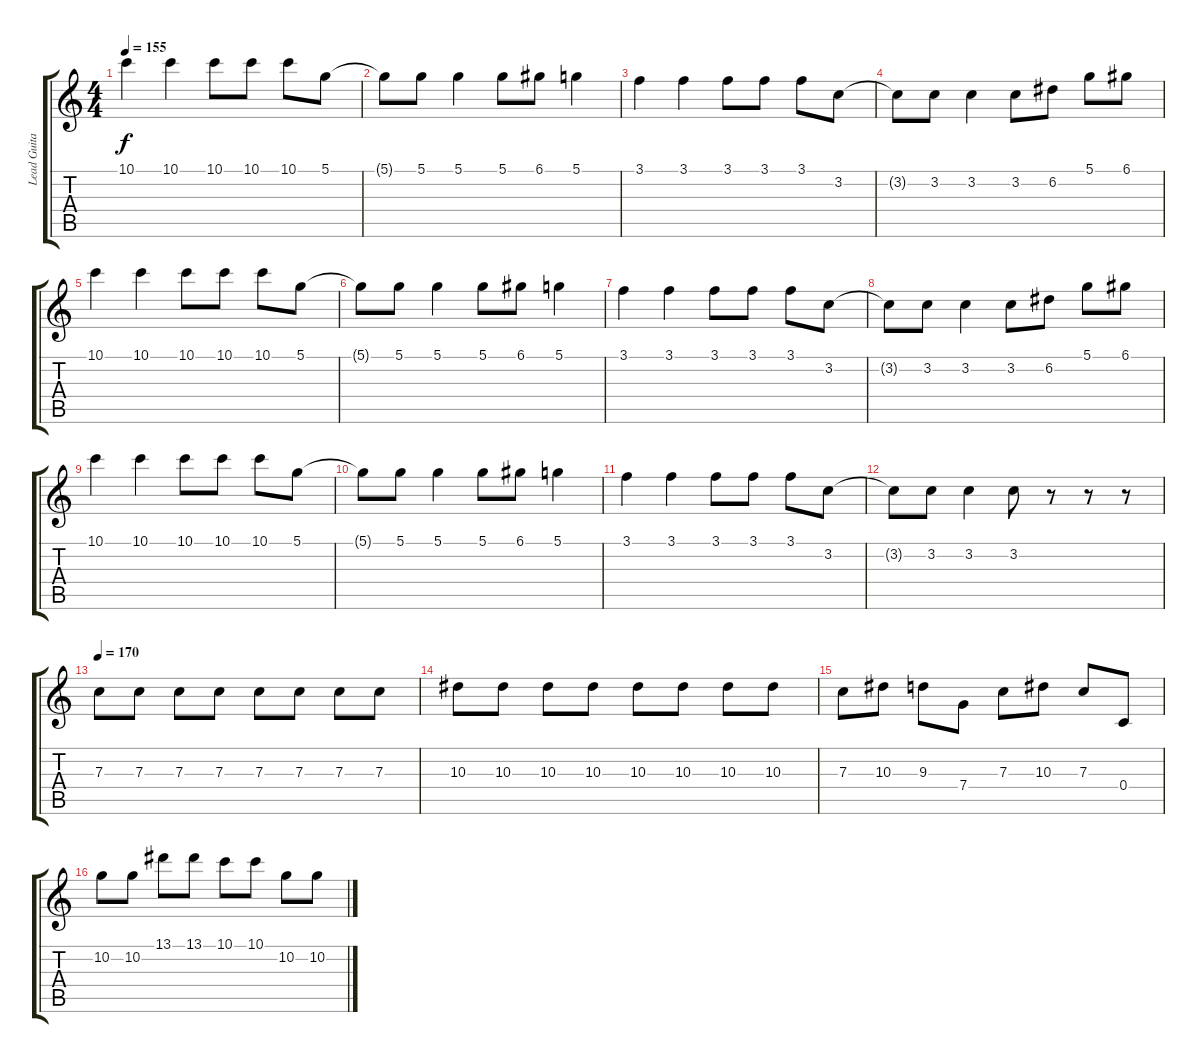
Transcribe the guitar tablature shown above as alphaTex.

\track ("Lead Guitar" "Lead Guita") {instrument distortionguitar}
\staff {score tabs}
\tuning (D4 A3 F3 C3 G2 C2) {hide}
\ts (4 4)
\tempo 155
\clef g2
\ks c
10.1.4{dy f} 10.1.4 10.1.8 10.1.8 10.1.8 5.1.8 |
5.1{t}.8 5.1.8 5.1.4 5.1.8 6.1.8 5.1.4 |
3.1.4 3.1.4 3.1.8 3.1.8 3.1.8 3.2.8 |
3.2{t}.8 3.2.8 3.2.4 3.2.8 6.2.8 5.1.8 6.1.8 |
10.1.4 10.1.4 10.1.8 10.1.8 10.1.8 5.1.8 |
5.1{t}.8 5.1.8 5.1.4 5.1.8 6.1.8 5.1.4 |
3.1.4 3.1.4 3.1.8 3.1.8 3.1.8 3.2.8 |
3.2{t}.8 3.2.8 3.2.4 3.2.8 6.2.8 5.1.8 6.1.8 |
10.1.4 10.1.4 10.1.8 10.1.8 10.1.8 5.1.8 |
5.1{t}.8 5.1.8 5.1.4 5.1.8 6.1.8 5.1.4 |
3.1.4 3.1.4 3.1.8 3.1.8 3.1.8 3.2.8 |
3.2{t}.8 3.2.8 3.2.4 3.2.8 r.8 r.8 r.8 |
\tempo 170
7.3.8{volume 14} 7.3.8 7.3.8 7.3.8 7.3.8 7.3.8 7.3.8 7.3.8 |
10.3.8 10.3.8 10.3.8 10.3.8 10.3.8 10.3.8 10.3.8 10.3.8 |
7.3.8 10.3.8 9.3.8 7.4.8 7.3.8 10.3.8 7.3.8 0.4.8 |
10.2.8 10.2.8 13.1.8 13.1.8 10.1.8 10.1.8 10.2.8 10.2.8
